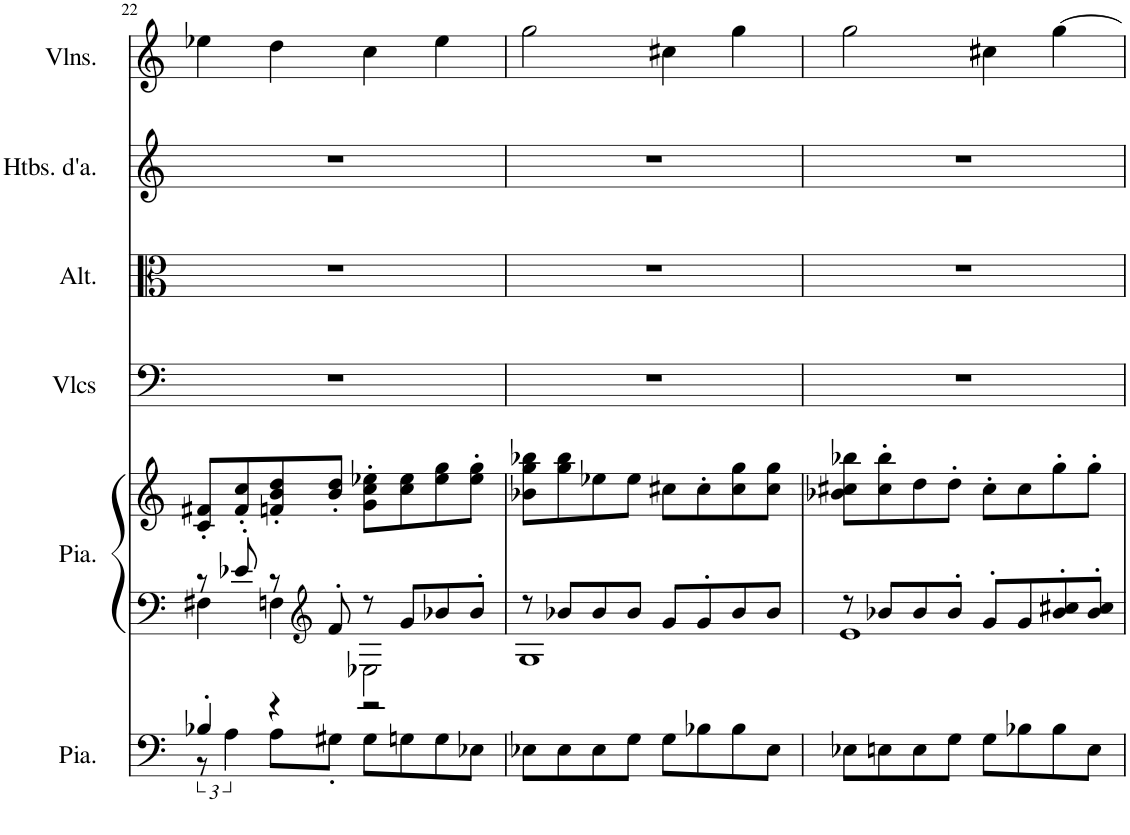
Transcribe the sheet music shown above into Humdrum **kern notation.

**kern	**kern	**kern	**kern	**kern	**kern	**kern
*part6	*part5	*part5	*part4	*part3	*part2	*part1
*staff7	*staff6	*staff5	*staff4	*staff3	*staff2	*staff1
*I"Piano, Pedals	*I"Piano, Organ	*	*I"Violoncelles, Bass	*I"Altos, Tenor	*I"Hautbois d'amour, Alto	*I"Violons, Soprano
*I'Pia.	*I'Pia.	*	*I'Vlcs	*I'Alt.	*I'Htbs. d'a.	*I'Vlns.
!!LO:PB:g=z
*clefF4	*clefF4	*clefG2	*clefF4	*clefC3	*clefG2	*clefG2
*	*	*	*	*	*Trd2c3	*
*k[]	*k[]	*k[]	*k[]	*k[]	*k[]	*k[]
*M4/4	*M4/4	*M4/4	*M4/4	*M4/4	*M4/4	*M4/4
=22	=22	=22	=22	=22	=22	=22
*^	*^	*	*	*	*	*
4B-X'/	12r	8r	4F#X\	8c/' 8f#X/'L	1r	1r	1r	4ee-X\
.	6A\	.	.	.	.	.	.	.
.	.	8e-X'/	.	8f#/' 8cc/'	.	.	.	.
4r	8A\L	8r	4Fn\	8fn/' 8b/' 8dd/'	.	.	.	4dd\
*	*	*clefG2	*	*	*	*	*	*
.	8G#X'\J	8f'/	.	8b/' 8dd/'J	.	.	.	.
2r	8G#\L	8r	2E-X\	8g\' 8cc\' 8ee-X\'L	.	.	.	4cc\
.	8Gn\	8g/L	.	8cc\ 8ee-\	.	.	.	.
.	8G\	8b-X/	.	8ee-\ 8gg\	.	.	.	4ee-\
.	8E-X\J	8b-'/J	.	8ee-\' 8gg\'J	.	.	.	.
*v	*v	*	*	*	*	*	*	*
=23	=23	=23	=23	=23	=23	=23	=23
8E-X\L	8r	1G	8b-X\ 8gg\ 8bb-X\L	1r	1r	1r	2gg\
8E-\	8b-X/L	.	8gg\ 8bb-\	.	.	.	.
8E-\	8b-/	.	8ee-X\	.	.	.	.
8G\J	8b-/J	.	8ee-\J	.	.	.	.
8G\L	8g/L	.	8cc#X\L	.	.	.	4cc#X\
8B-X\	8g'/	.	8cc#'\	.	.	.	.
8B-\	8b-/	.	8cc#\ 8gg\	.	.	.	4gg\
8E-\J	8b-/J	.	8cc#\ 8gg\J	.	.	.	.
=24	=24	=24	=24	=24	=24	=24	=24
8E-X\L	8r	1e	8b-X\ 8cc#X\ 8bb-X\L	1r	1r	1r	2gg\
8En\	8b-X/L	.	8cc#\' 8bb-\'	.	.	.	.
8E\	8b-/	.	8dd\	.	.	.	.
8G\J	8b-'/J	.	8dd'\J	.	.	.	.
8G\L	8g'/L	.	8cc#'\L	.	.	.	4cc#X\
8B-X\	8g/	.	8cc#\	.	.	.	.
8B-\	8b-/' 8cc#X/'	.	8gg'\	.	.	.	[4gg\
8E\J	8b-/' 8cc#/'J	.	8gg'\J	.	.	.	.
*	*v	*v	*	*	*	*	*
=	=	=	=	=	=	=
*-	*-	*-	*-	*-	*-	*-
